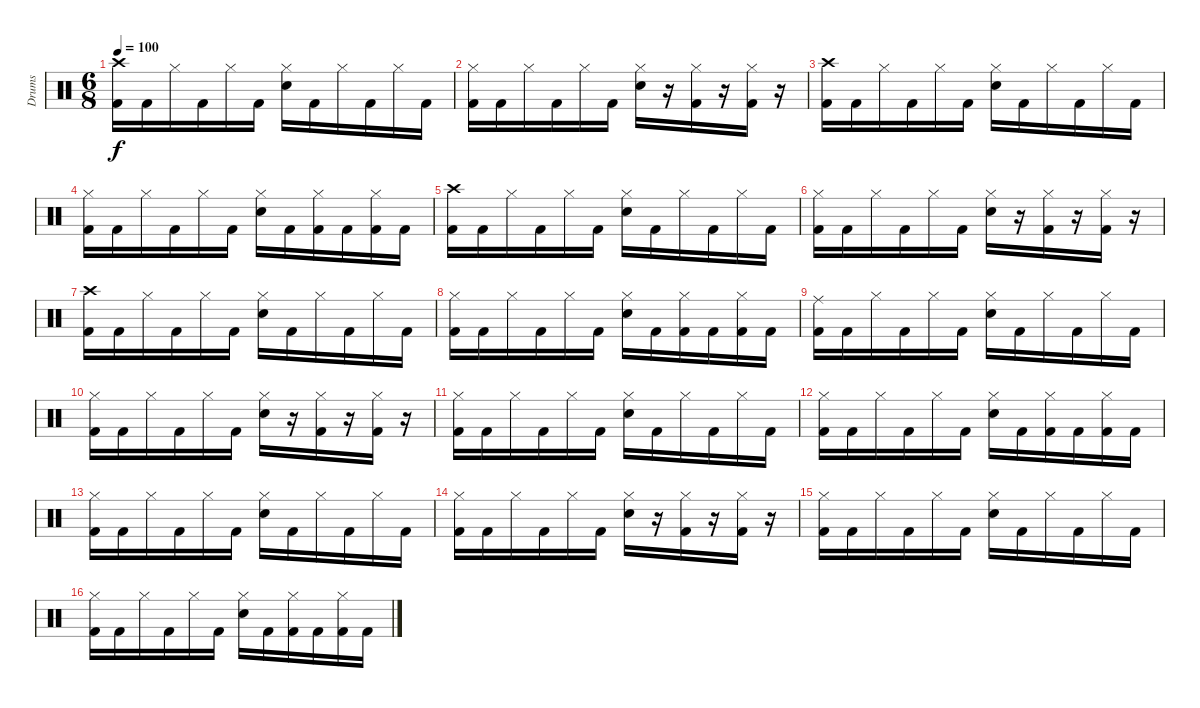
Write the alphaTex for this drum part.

\track ("Drums" "Drums") {instrument percussion}
\staff {score}
\articulation defaults
\ts (6 8)
\tempo 100
\clef neutral
\ks c
("Crash high (hit)" "Kick (hit) 2").16{dy f} "Kick (hit) 2".16 "Hi-Hat (closed)".16 "Kick (hit) 2".16 "Hi-Hat (closed)".16 "Kick (hit) 2".16 ("Hi-Hat (closed)" "Snare (hit) 2").16 "Kick (hit) 2".16 "Hi-Hat (closed)".16 "Kick (hit) 2".16 "Hi-Hat (closed)".16 "Kick (hit) 2".16 |
("Hi-Hat (closed)" "Kick (hit) 2").16 "Kick (hit) 2".16 "Hi-Hat (closed)".16 "Kick (hit) 2".16 "Hi-Hat (closed)".16 "Kick (hit) 2".16 ("Hi-Hat (closed)" "Snare (hit) 2").16 r.16 ("Hi-Hat (closed)" "Kick (hit) 2").16 r.16 ("Hi-Hat (closed)" "Kick (hit) 2").16 r.16 |
("Crash high (hit)" "Kick (hit) 2").16 "Kick (hit) 2".16 "Hi-Hat (closed)".16 "Kick (hit) 2".16 "Hi-Hat (closed)".16 "Kick (hit) 2".16 ("Hi-Hat (closed)" "Snare (hit) 2").16 "Kick (hit) 2".16 "Hi-Hat (closed)".16 "Kick (hit) 2".16 "Hi-Hat (closed)".16 "Kick (hit) 2".16 |
("Hi-Hat (closed)" "Kick (hit) 2").16 "Kick (hit) 2".16 "Hi-Hat (closed)".16 "Kick (hit) 2".16 "Hi-Hat (closed)".16 "Kick (hit) 2".16 ("Hi-Hat (closed)" "Snare (hit) 2").16 "Kick (hit) 2".16 ("Hi-Hat (closed)" "Kick (hit) 2").16 "Kick (hit) 2".16 ("Hi-Hat (closed)" "Kick (hit) 2").16 "Kick (hit) 2".16 |
("Crash high (hit)" "Kick (hit) 2").16 "Kick (hit) 2".16 "Hi-Hat (closed)".16 "Kick (hit) 2".16 "Hi-Hat (closed)".16 "Kick (hit) 2".16 ("Hi-Hat (closed)" "Snare (hit) 2").16 "Kick (hit) 2".16 "Hi-Hat (closed)".16 "Kick (hit) 2".16 "Hi-Hat (closed)".16 "Kick (hit) 2".16 |
("Hi-Hat (closed)" "Kick (hit) 2").16 "Kick (hit) 2".16 "Hi-Hat (closed)".16 "Kick (hit) 2".16 "Hi-Hat (closed)".16 "Kick (hit) 2".16 ("Hi-Hat (closed)" "Snare (hit) 2").16 r.16 ("Hi-Hat (closed)" "Kick (hit) 2").16 r.16 ("Hi-Hat (closed)" "Kick (hit) 2").16 r.16 |
("Crash high (hit)" "Kick (hit) 2").16 "Kick (hit) 2".16 "Hi-Hat (closed)".16 "Kick (hit) 2".16 "Hi-Hat (closed)".16 "Kick (hit) 2".16 ("Hi-Hat (closed)" "Snare (hit) 2").16 "Kick (hit) 2".16 "Hi-Hat (closed)".16 "Kick (hit) 2".16 "Hi-Hat (closed)".16 "Kick (hit) 2".16 |
("Hi-Hat (closed)" "Kick (hit) 2").16 "Kick (hit) 2".16 "Hi-Hat (closed)".16 "Kick (hit) 2".16 "Hi-Hat (closed)".16 "Kick (hit) 2".16 ("Hi-Hat (closed)" "Snare (hit) 2").16 "Kick (hit) 2".16 ("Hi-Hat (closed)" "Kick (hit) 2").16 "Kick (hit) 2".16 ("Hi-Hat (closed)" "Kick (hit) 2").16 "Kick (hit) 2".16 |
("Ride (middle)" "Kick (hit) 2").16 "Kick (hit) 2".16 "Hi-Hat (closed)".16 "Kick (hit) 2".16 "Hi-Hat (closed)".16 "Kick (hit) 2".16 ("Hi-Hat (closed)" "Snare (hit) 2").16 "Kick (hit) 2".16 "Hi-Hat (closed)".16 "Kick (hit) 2".16 "Hi-Hat (closed)".16 "Kick (hit) 2".16 |
("Hi-Hat (closed)" "Kick (hit) 2").16 "Kick (hit) 2".16 "Hi-Hat (closed)".16 "Kick (hit) 2".16 "Hi-Hat (closed)".16 "Kick (hit) 2".16 ("Hi-Hat (closed)" "Snare (hit) 2").16 r.16 ("Hi-Hat (closed)" "Kick (hit) 2").16 r.16 ("Hi-Hat (closed)" "Kick (hit) 2").16 r.16 |
("Hi-Hat (closed)" "Kick (hit) 2").16 "Kick (hit) 2".16 "Hi-Hat (closed)".16 "Kick (hit) 2".16 "Hi-Hat (closed)".16 "Kick (hit) 2".16 ("Hi-Hat (closed)" "Snare (hit) 2").16 "Kick (hit) 2".16 "Hi-Hat (closed)".16 "Kick (hit) 2".16 "Hi-Hat (closed)".16 "Kick (hit) 2".16 |
("Hi-Hat (closed)" "Kick (hit) 2").16 "Kick (hit) 2".16 "Hi-Hat (closed)".16 "Kick (hit) 2".16 "Hi-Hat (closed)".16 "Kick (hit) 2".16 ("Hi-Hat (closed)" "Snare (hit) 2").16 "Kick (hit) 2".16 ("Hi-Hat (closed)" "Kick (hit) 2").16 "Kick (hit) 2".16 ("Hi-Hat (closed)" "Kick (hit) 2").16 "Kick (hit) 2".16 |
("Hi-Hat (closed)" "Kick (hit) 2").16 "Kick (hit) 2".16 "Hi-Hat (closed)".16 "Kick (hit) 2".16 "Hi-Hat (closed)".16 "Kick (hit) 2".16 ("Hi-Hat (closed)" "Snare (hit) 2").16 "Kick (hit) 2".16 "Hi-Hat (closed)".16 "Kick (hit) 2".16 "Hi-Hat (closed)".16 "Kick (hit) 2".16 |
("Hi-Hat (closed)" "Kick (hit) 2").16 "Kick (hit) 2".16 "Hi-Hat (closed)".16 "Kick (hit) 2".16 "Hi-Hat (closed)".16 "Kick (hit) 2".16 ("Hi-Hat (closed)" "Snare (hit) 2").16 r.16 ("Hi-Hat (closed)" "Kick (hit) 2").16 r.16 ("Hi-Hat (closed)" "Kick (hit) 2").16 r.16 |
("Hi-Hat (closed)" "Kick (hit) 2").16 "Kick (hit) 2".16 "Hi-Hat (closed)".16 "Kick (hit) 2".16 "Hi-Hat (closed)".16 "Kick (hit) 2".16 ("Hi-Hat (closed)" "Snare (hit) 2").16 "Kick (hit) 2".16 "Hi-Hat (closed)".16 "Kick (hit) 2".16 "Hi-Hat (closed)".16 "Kick (hit) 2".16 |
("Hi-Hat (closed)" "Kick (hit) 2").16 "Kick (hit) 2".16 "Hi-Hat (closed)".16 "Kick (hit) 2".16 "Hi-Hat (closed)".16 "Kick (hit) 2".16 ("Hi-Hat (closed)" "Snare (hit) 2").16 "Kick (hit) 2".16 ("Hi-Hat (closed)" "Kick (hit) 2").16 "Kick (hit) 2".16 ("Hi-Hat (closed)" "Kick (hit) 2").16 "Kick (hit) 2".16
